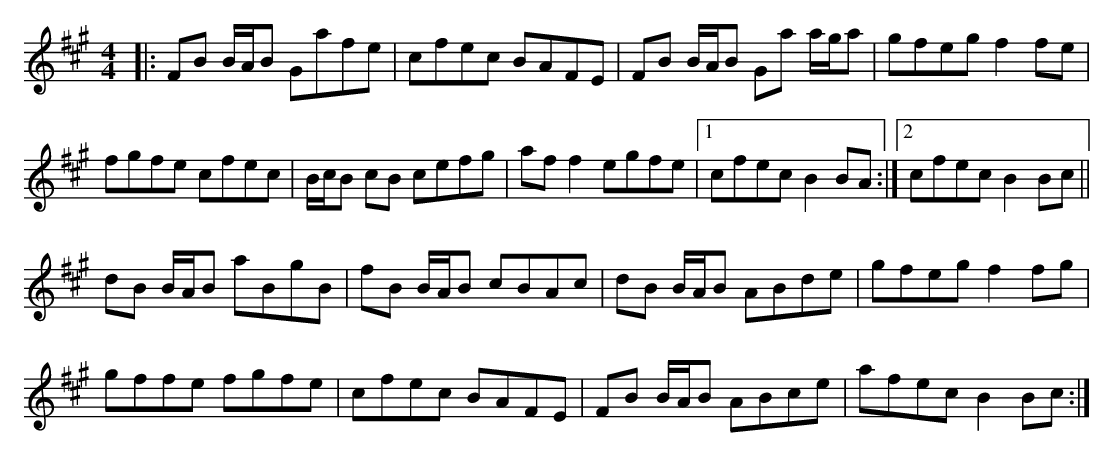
X:1
M:4/4
K:Bdor
|:FB B/A/B Gafe|cfec BAFE|FB B/A/B Ga a/g/a|gfeg f2 fe|
fgfe cfec|B/c/B cB cefg|aff2 egfe|1 cfec B2BA:|2 cfec B2Bc||
dB B/A/B aBgB|fB B/A/B cBAc|dB B/A/B ABde|gfeg f2 fg|
gffe fgfe|cfec BAFE|FB B/A/B ABce|afec B2Bc:|
